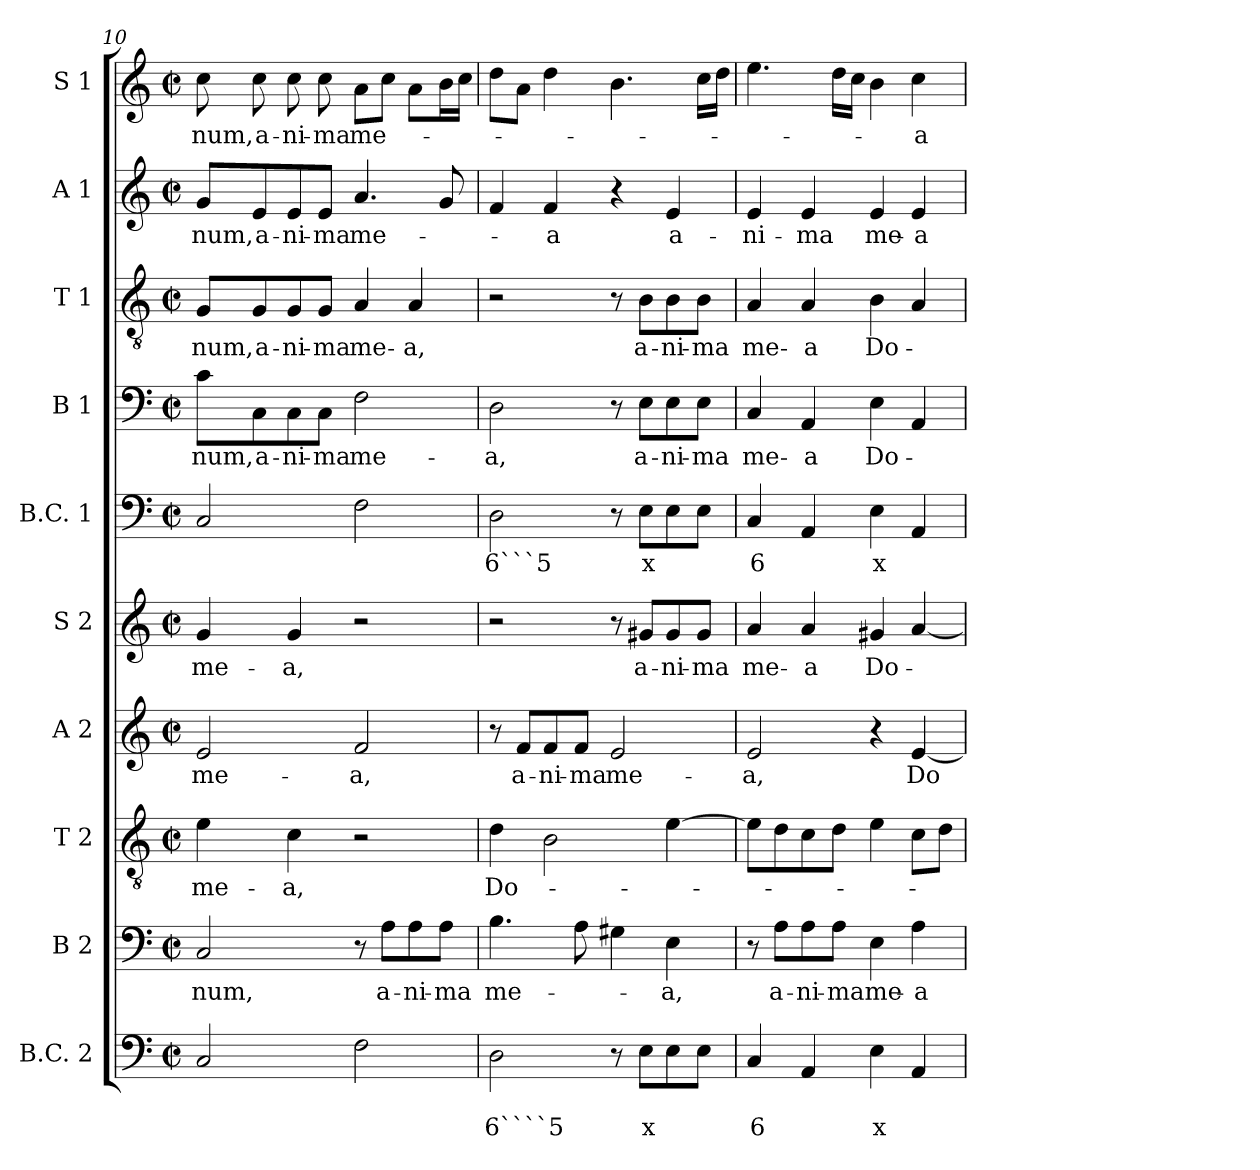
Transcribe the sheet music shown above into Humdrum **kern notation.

**kern	**text	**text	**kern	**text	**kern	**text	**kern	**text	**kern	**text	**kern	**text	**kern	**text	**kern	**text	**kern	**text	**kern	**text
*part10	*part10	*part10	*part9	*part9	*part8	*part8	*part7	*part7	*part6	*part6	*part5	*part5	*part4	*part4	*part3	*part3	*part2	*part2	*part1	*part1
*staff10	*staff10	*staff10	*staff9	*staff9	*staff8	*staff8	*staff7	*staff7	*staff6	*staff6	*staff5	*staff5	*staff4	*staff4	*staff3	*staff3	*staff2	*staff2	*staff1	*staff1
*I"B.C. 2	*	*	*I"B 2	*	*I"T 2	*	*I"A 2	*	*I"S 2	*	*I"B.C. 1	*	*I"B 1	*	*I"T 1	*	*I"A 1	*	*I"S 1	*
*I'BC2	*	*	*I'B2	*	*I'T2	*	*I'A2	*	*I'S2	*	*I'BC1	*	*I'B1	*	*I'T1	*	*I'A1	*	*I'S1	*
!!LO:PB:g=z
*clefF4	*	*	*clefF4	*	*clefGv2	*	*clefG2	*	*clefG2	*	*clefF4	*	*clefF4	*	*clefGv2	*	*clefG2	*	*clefG2	*
*k[]	*	*	*k[]	*	*k[]	*	*k[]	*	*k[]	*	*k[]	*	*k[]	*	*k[]	*	*k[]	*	*k[]	*
*C:	*	*	*C:	*	*C:	*	*C:	*	*C:	*	*C:	*	*C:	*	*C:	*	*C:	*	*C:	*
*M2/2	*	*	*M2/2	*	*M2/2	*	*M2/2	*	*M2/2	*	*M2/2	*	*M2/2	*	*M2/2	*	*M2/2	*	*M2/2	*
*met(c|)	*	*	*met(c|)	*	*met(c|)	*	*met(c|)	*	*met(c|)	*	*met(c|)	*	*met(c|)	*	*met(c|)	*	*met(c|)	*	*met(c|)	*
=10	=10	=10	=10	=10	=10	=10	=10	=10	=10	=10	=10	=10	=10	=10	=10	=10	=10	=10	=10	=10
!	!	!	!	!LO:LY:b	!	!	!	!	!	!	!	!	!	!	!	!	!	!	!	!
!	!	!	!	!	!	!LO:LY:b	!	!	!	!	!	!	!	!	!	!	!	!	!	!
!	!	!	!	!	!	!	!	!LO:LY:b	!	!	!	!	!	!	!	!	!	!	!	!
!	!	!	!	!	!	!	!	!	!	!LO:LY:b	!	!	!	!	!	!	!	!	!	!
!	!	!	!	!	!	!	!	!	!	!	!	!	!	!LO:LY:b	!	!	!	!	!	!
!	!	!	!	!	!	!	!	!	!	!	!	!	!	!	!	!LO:LY:b	!	!	!	!
!	!	!	!	!	!	!	!	!	!	!	!	!	!	!	!	!	!	!LO:LY:b	!	!
!	!	!	!	!	!	!	!	!	!	!	!	!	!	!	!	!	!	!	!	!LO:LY:b
2C/	.	.	2C/	-num,	4e\	me-	2e/	me-	4g/	me-	2C/	.	8c\L	-num,	8G/L	-num,	8g/L	-num,	8cc\	-num,
!	!	!	!	!	!	!	!	!	!	!	!	!	!	!LO:LY:b	!	!	!	!	!	!
!	!	!	!	!	!	!	!	!	!	!	!	!	!	!	!	!LO:LY:b	!	!	!	!
!	!	!	!	!	!	!	!	!	!	!	!	!	!	!	!	!	!	!LO:LY:b	!	!
!	!	!	!	!	!	!	!	!	!	!	!	!	!	!	!	!	!	!	!	!LO:LY:b
.	.	.	.	.	.	.	.	.	.	.	.	.	8C\	a-	8G/	a-	8e/	a-	8cc\	a-
!	!	!	!	!	!	!LO:LY:b	!	!	!	!	!	!	!	!	!	!	!	!	!	!
!	!	!	!	!	!	!	!	!	!	!LO:LY:b	!	!	!	!	!	!	!	!	!	!
!	!	!	!	!	!	!	!	!	!	!	!	!	!	!LO:LY:b	!	!	!	!	!	!
!	!	!	!	!	!	!	!	!	!	!	!	!	!	!	!	!LO:LY:b	!	!	!	!
!	!	!	!	!	!	!	!	!	!	!	!	!	!	!	!	!	!	!LO:LY:b	!	!
!	!	!	!	!	!	!	!	!	!	!	!	!	!	!	!	!	!	!	!	!LO:LY:b
.	.	.	.	.	4c\	-a,	.	.	4g/	-a,	.	.	8C\	-ni-	8G/	-ni-	8e/	-ni-	8cc\	-ni-
!	!	!	!	!	!	!	!	!	!	!	!	!	!	!LO:LY:b	!	!	!	!	!	!
!	!	!	!	!	!	!	!	!	!	!	!	!	!	!	!	!LO:LY:b	!	!	!	!
!	!	!	!	!	!	!	!	!	!	!	!	!	!	!	!	!	!	!LO:LY:b	!	!
!	!	!	!	!	!	!	!	!	!	!	!	!	!	!	!	!	!	!	!	!LO:LY:b
.	.	.	.	.	.	.	.	.	.	.	.	.	8C\J	-ma	8G/J	-ma	8e/J	-ma	8cc\	-ma
!	!	!	!	!	!	!	!	!LO:LY:b	!	!	!	!	!	!	!	!	!	!	!	!
!	!	!	!	!	!	!	!	!	!	!	!	!	!	!LO:LY:b	!	!	!	!	!	!
!	!	!	!	!	!	!	!	!	!	!	!	!	!	!	!	!LO:LY:b	!	!	!	!
!	!	!	!	!	!	!	!	!	!	!	!	!	!	!	!	!	!	!LO:LY:b	!	!
!	!	!	!	!	!	!	!	!	!	!	!	!	!	!	!	!	!	!	!	!LO:LY:b
2F\	.	.	8r	.	2r	.	2f/	-a,	2r	.	2F\	.	2F\	me-	4A/	me-	4.a/	me-	8a\L	me-
!	!	!	!	!LO:LY:b	!	!	!	!	!	!	!	!	!	!	!	!	!	!	!	!
.	.	.	8A\L	a-	.	.	.	.	.	.	.	.	.	.	.	.	.	.	8cc\J	.
!	!	!	!	!LO:LY:b	!	!	!	!	!	!	!	!	!	!	!	!	!	!	!	!
!	!	!	!	!	!	!	!	!	!	!	!	!	!	!	!	!LO:LY:b	!	!	!	!
.	.	.	8A\	-ni-	.	.	.	.	.	.	.	.	.	.	4A/	-a,	.	.	8a\L	.
!	!	!	!	!LO:LY:b	!	!	!	!	!	!	!	!	!	!	!	!	!	!	!	!
.	.	.	8A\J	-ma	.	.	.	.	.	.	.	.	.	.	.	.	8g/	.	16b\L	.
.	.	.	.	.	.	.	.	.	.	.	.	.	.	.	.	.	.	.	16cc\JJ	.
=11	=11	=11	=11	=11	=11	=11	=11	=11	=11	=11	=11	=11	=11	=11	=11	=11	=11	=11	=11	=11
!	!	!LO:LY:b	!	!	!	!	!	!	!	!	!	!	!	!	!	!	!	!	!	!
!	!	!	!	!LO:LY:b	!	!	!	!	!	!	!	!	!	!	!	!	!	!	!	!
!	!	!	!	!	!	!LO:LY:b	!	!	!	!	!	!	!	!	!	!	!	!	!	!
!	!	!	!	!	!	!	!	!	!	!	!	!LO:LY:b	!	!	!	!	!	!	!	!
!	!	!	!	!	!	!	!	!	!	!	!	!	!	!LO:LY:b	!	!	!	!	!	!
2D\	.	6````5	4.B\	me-	4d\	Do-	8r	.	2r	.	2D\	6```5	2D\	-a,	2r	.	4f/	.	8dd\L	.
!	!	!	!	!	!	!	!	!LO:LY:b	!	!	!	!	!	!	!	!	!	!	!	!
.	.	.	.	.	.	.	8f/L	a-	.	.	.	.	.	.	.	.	.	.	8a\J	.
!	!	!	!	!	!	!	!	!LO:LY:b	!	!	!	!	!	!	!	!	!	!	!	!
!	!	!	!	!	!	!	!	!	!	!	!	!	!	!	!	!	!	!LO:LY:b	!	!
.	.	.	.	.	2B\	.	8f/	-ni-	.	.	.	.	.	.	.	.	4f/	-a	4dd\	.
!	!	!	!	!	!	!	!	!LO:LY:b	!	!	!	!	!	!	!	!	!	!	!	!
.	.	.	8A\	.	.	.	8f/J	-ma	.	.	.	.	.	.	.	.	.	.	.	.
!	!	!	!	!	!	!	!	!LO:LY:b	!	!	!	!	!	!	!	!	!	!	!	!
8r	.	.	4G#X\	.	.	.	2e/	me-	8r	.	8r	.	8r	.	8r	.	4r	.	4.b\	.
!	!	!LO:LY:b	!	!	!	!	!	!	!	!	!	!	!	!	!	!	!	!	!	!
!	!	!	!	!	!	!	!	!	!	!LO:LY:b	!	!	!	!	!	!	!	!	!	!
!	!	!	!	!	!	!	!	!	!	!	!	!LO:LY:b	!	!	!	!	!	!	!	!
!	!	!	!	!	!	!	!	!	!	!	!	!	!	!LO:LY:b	!	!	!	!	!	!
!	!	!	!	!	!	!	!	!	!	!	!	!	!	!	!	!LO:LY:b	!	!	!	!
8E\L	.	x	.	.	.	.	.	.	8g#X/L	a-	8E\L	x	8E\L	a-	8B\L	a-	.	.	.	.
!	!	!	!	!LO:LY:b	!	!	!	!	!	!	!	!	!	!	!	!	!	!	!	!
!	!	!	!	!	!	!	!	!	!	!LO:LY:b	!	!	!	!	!	!	!	!	!	!
!	!	!	!	!	!	!	!	!	!	!	!	!	!	!LO:LY:b	!	!	!	!	!	!
!	!	!	!	!	!	!	!	!	!	!	!	!	!	!	!	!LO:LY:b	!	!	!	!
!	!	!	!	!	!	!	!	!	!	!	!	!	!	!	!	!	!	!LO:LY:b	!	!
8E\	.	.	4E\	-a,	[4e\	.	.	.	8g#/	-ni-	8E\	.	8E\	-ni-	8B\	-ni-	4e/	a-	.	.
!	!	!	!	!	!	!	!	!	!	!LO:LY:b	!	!	!	!	!	!	!	!	!	!
!	!	!	!	!	!	!	!	!	!	!	!	!	!	!LO:LY:b	!	!	!	!	!	!
!	!	!	!	!	!	!	!	!	!	!	!	!	!	!	!	!LO:LY:b	!	!	!	!
8E\J	.	.	.	.	.	.	.	.	8g#/J	-ma	8E\J	.	8E\J	-ma	8B\J	-ma	.	.	16cc\LL	.
.	.	.	.	.	.	.	.	.	.	.	.	.	.	.	.	.	.	.	16dd\JJ	.
=12	=12	=12	=12	=12	=12	=12	=12	=12	=12	=12	=12	=12	=12	=12	=12	=12	=12	=12	=12	=12
!	!	!LO:LY:b	!	!	!	!	!	!	!	!	!	!	!	!	!	!	!	!	!	!
!	!	!	!	!	!	!	!	!LO:LY:b	!	!	!	!	!	!	!	!	!	!	!	!
!	!	!	!	!	!	!	!	!	!	!LO:LY:b	!	!	!	!	!	!	!	!	!	!
!	!	!	!	!	!	!	!	!	!	!	!	!LO:LY:b	!	!	!	!	!	!	!	!
!	!	!	!	!	!	!	!	!	!	!	!	!	!	!LO:LY:b	!	!	!	!	!	!
!	!	!	!	!	!	!	!	!	!	!	!	!	!	!	!	!LO:LY:b	!	!	!	!
!	!	!	!	!	!	!	!	!	!	!	!	!	!	!	!	!	!	!LO:LY:b	!	!
4C/	.	6	8r	.	8e\L]	.	2e/	-a,	4a/	me-	4C/	6	4C/	me-	4A/	me-	4e/	-ni-	4.ee\	.
!	!	!	!	!LO:LY:b	!	!	!	!	!	!	!	!	!	!	!	!	!	!	!	!
.	.	.	8A\L	a-	8d\	.	.	.	.	.	.	.	.	.	.	.	.	.	.	.
!	!	!	!	!LO:LY:b	!	!	!	!	!	!	!	!	!	!	!	!	!	!	!	!
!	!	!	!	!	!	!	!	!	!	!LO:LY:b	!	!	!	!	!	!	!	!	!	!
!	!	!	!	!	!	!	!	!	!	!	!	!	!	!LO:LY:b	!	!	!	!	!	!
!	!	!	!	!	!	!	!	!	!	!	!	!	!	!	!	!LO:LY:b	!	!	!	!
!	!	!	!	!	!	!	!	!	!	!	!	!	!	!	!	!	!	!LO:LY:b	!	!
4AA/	.	.	8A\	-ni-	8c\	.	.	.	4a/	-a	4AA/	.	4AA/	-a	4A/	-a	4e/	-ma	.	.
!	!	!	!	!LO:LY:b	!	!	!	!	!	!	!	!	!	!	!	!	!	!	!	!
.	.	.	8A\J	-ma	8d\J	.	.	.	.	.	.	.	.	.	.	.	.	.	16dd\LL	.
.	.	.	.	.	.	.	.	.	.	.	.	.	.	.	.	.	.	.	16cc\JJ	.
!	!	!LO:LY:b	!	!	!	!	!	!	!	!	!	!	!	!	!	!	!	!	!	!
!	!	!	!	!LO:LY:b	!	!	!	!	!	!	!	!	!	!	!	!	!	!	!	!
!	!	!	!	!	!	!	!	!	!	!LO:LY:b	!	!	!	!	!	!	!	!	!	!
!	!	!	!	!	!	!	!	!	!	!	!	!LO:LY:b	!	!	!	!	!	!	!	!
!	!	!	!	!	!	!	!	!	!	!	!	!	!	!LO:LY:b	!	!	!	!	!	!
!	!	!	!	!	!	!	!	!	!	!	!	!	!	!	!	!LO:LY:b	!	!	!	!
!	!	!	!	!	!	!	!	!	!	!	!	!	!	!	!	!	!	!LO:LY:b	!	!
4E\	.	x	4E\	me-	4e\	.	4r	.	4g#X/	Do-	4E\	x	4E\	Do-	4B\	Do-	4e/	me-	4b\	.
!	!	!	!	!LO:LY:b	!	!	!	!	!	!	!	!	!	!	!	!	!	!	!	!
!	!	!	!	!	!	!	!	!LO:LY:b	!	!	!	!	!	!	!	!	!	!	!	!
!	!	!	!	!	!	!	!	!	!	!	!	!	!	!	!	!	!	!LO:LY:b	!	!
!	!	!	!	!	!	!	!	!	!	!	!	!	!	!	!	!	!	!	!	!LO:LY:b
4AA/	.	.	4A\	-a	8c\L	.	[4e/	Do-	[4a/	.	4AA/	.	4AA/	.	4A/	.	4e/	-a	4cc\	-a
.	.	.	.	.	8d\J	.	.	.	.	.	.	.	.	.	.	.	.	.	.	.
=	=	=	=	=	=	=	=	=	=	=	=	=	=	=	=	=	=	=	=	=
*-	*-	*-	*-	*-	*-	*-	*-	*-	*-	*-	*-	*-	*-	*-	*-	*-	*-	*-	*-	*-
